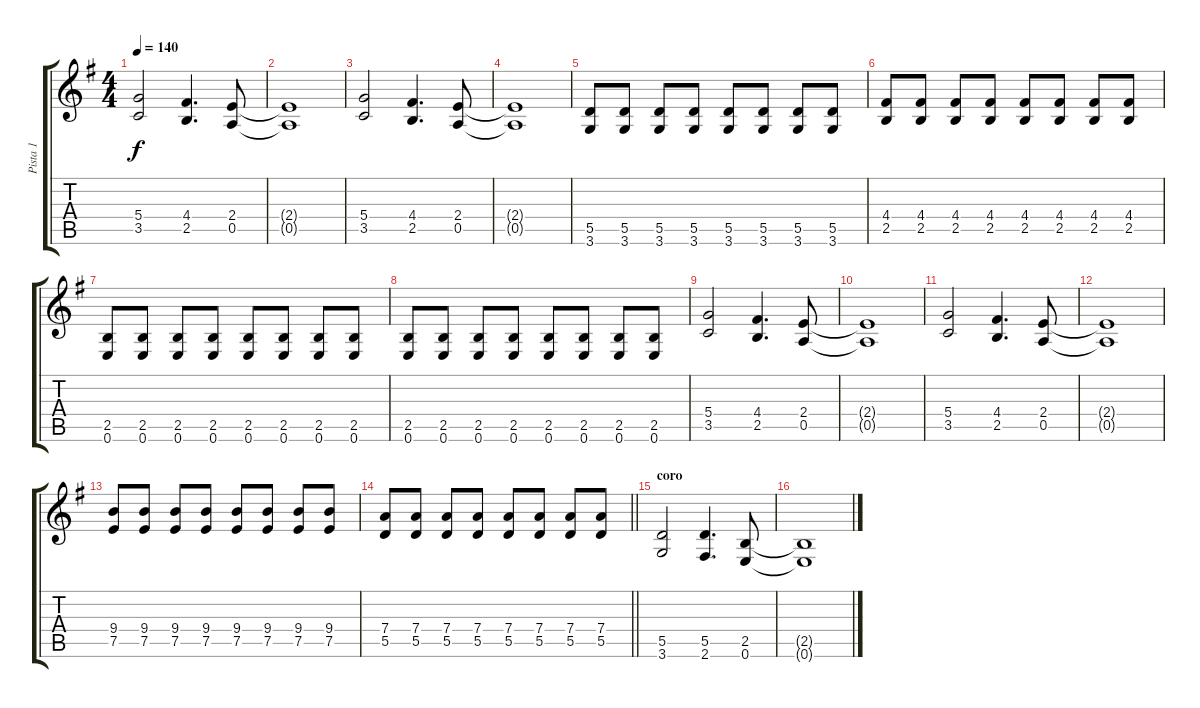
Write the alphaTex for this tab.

\track ("Pista 1" "Pista 1") {instrument distortionguitar}
\staff {score tabs}
\tuning (E4 B3 G3 D3 A2 E2) {hide}
\ts (4 4)
\tempo 140
\clef g2
\ks g
(5.4 3.5).2{dy f} (4.4 2.5).4{d} (2.4 0.5).8 |
(2.4{t} 0.5{t}).1 |
(5.4 3.5).2 (4.4 2.5).4{d} (2.4 0.5).8 |
(2.4{t} 0.5{t}).1 |
(5.5 3.6).8 (5.5 3.6).8 (5.5 3.6).8 (5.5 3.6).8 (5.5 3.6).8 (5.5 3.6).8 (5.5 3.6).8 (5.5 3.6).8 |
(4.4 2.5).8 (4.4 2.5).8 (4.4 2.5).8 (4.4 2.5).8 (4.4 2.5).8 (4.4 2.5).8 (4.4 2.5).8 (4.4 2.5).8 |
(2.5 0.6).8 (2.5 0.6).8 (2.5 0.6).8 (2.5 0.6).8 (2.5 0.6).8 (2.5 0.6).8 (2.5 0.6).8 (2.5 0.6).8 |
(2.5 0.6).8 (2.5 0.6).8 (2.5 0.6).8 (2.5 0.6).8 (2.5 0.6).8 (2.5 0.6).8 (2.5 0.6).8 (2.5 0.6).8 |
(5.4 3.5).2 (4.4 2.5).4{d} (2.4 0.5).8 |
(2.4{t} 0.5{t}).1 |
(5.4 3.5).2 (4.4 2.5).4{d} (2.4 0.5).8 |
(2.4{t} 0.5{t}).1 |
(9.4 7.5).8 (9.4 7.5).8 (9.4 7.5).8 (9.4 7.5).8 (9.4 7.5).8 (9.4 7.5).8 (9.4 7.5).8 (9.4 7.5).8 |
\barLineRight lightlight
(7.4 5.5).8 (7.4 5.5).8 (7.4 5.5).8 (7.4 5.5).8 (7.4 5.5).8 (7.4 5.5).8 (7.4 5.5).8 (7.4 5.5).8 |
\section ("" "coro")
(5.5 3.6).2 (5.5 2.6).4{d} (2.5 0.6).8 |
(2.5{t} 0.6{t}).1
